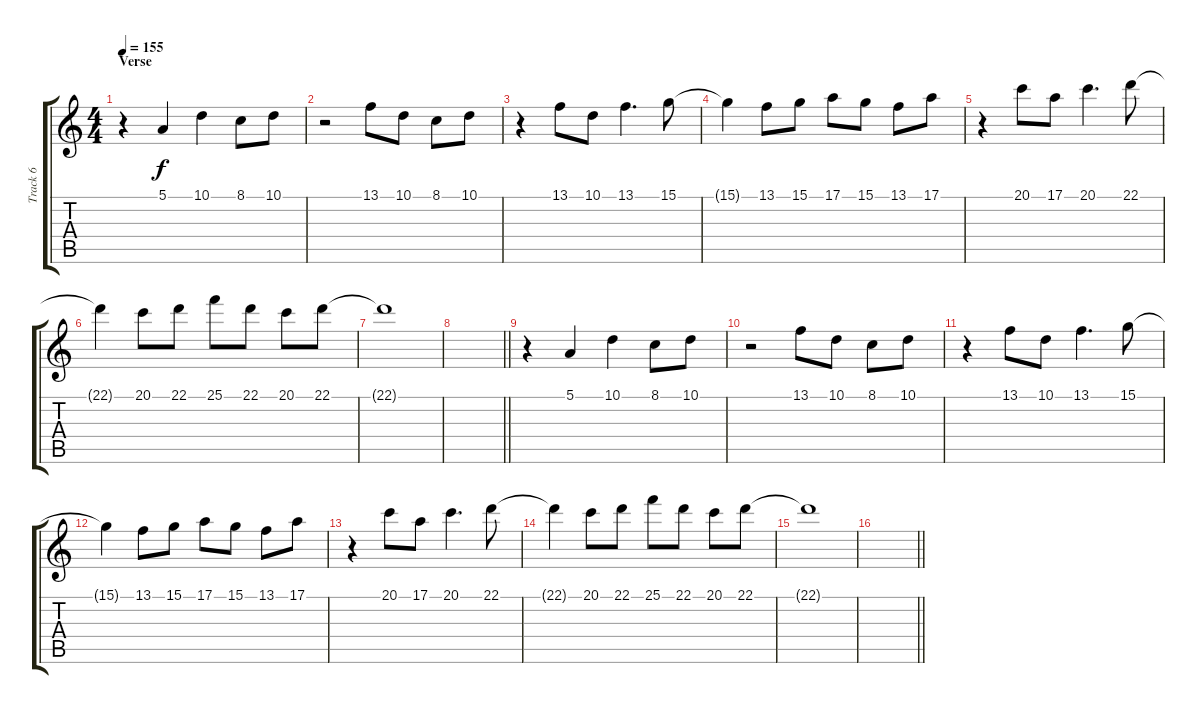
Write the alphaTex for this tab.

\track ("Track 6" "Track 6") {instrument celesta}
\staff {score tabs}
\tuning (E4 B3 G3 D3 A2 E2) {hide}
\ts (4 4)
\section ("" "Verse")
\tempo 155
\clef g2
\ks c
r.4{dy f} 5.1.4 10.1.4 8.1.8 10.1.8 |
r.2 13.1.8 10.1.8 8.1.8 10.1.8 |
r.4 13.1.8 10.1.8 13.1.4{d} 15.1.8 |
15.1{t}.4 13.1.8 15.1.8 17.1.8 15.1.8 13.1.8 17.1.8 |
r.4 20.1.8 17.1.8 20.1.4{d} 22.1.8 |
22.1{t}.4 20.1.8 22.1.8 25.1.8 22.1.8 20.1.8 22.1.8 |
22.1{t}.1 |
\barLineRight lightlight
|
r.4 5.1.4 10.1.4 8.1.8 10.1.8 |
r.2 13.1.8 10.1.8 8.1.8 10.1.8 |
r.4 13.1.8 10.1.8 13.1.4{d} 15.1.8 |
15.1{t}.4 13.1.8 15.1.8 17.1.8 15.1.8 13.1.8 17.1.8 |
r.4 20.1.8 17.1.8 20.1.4{d} 22.1.8 |
22.1{t}.4 20.1.8 22.1.8 25.1.8 22.1.8 20.1.8 22.1.8 |
22.1{t}.1 |
\barLineRight lightlight
